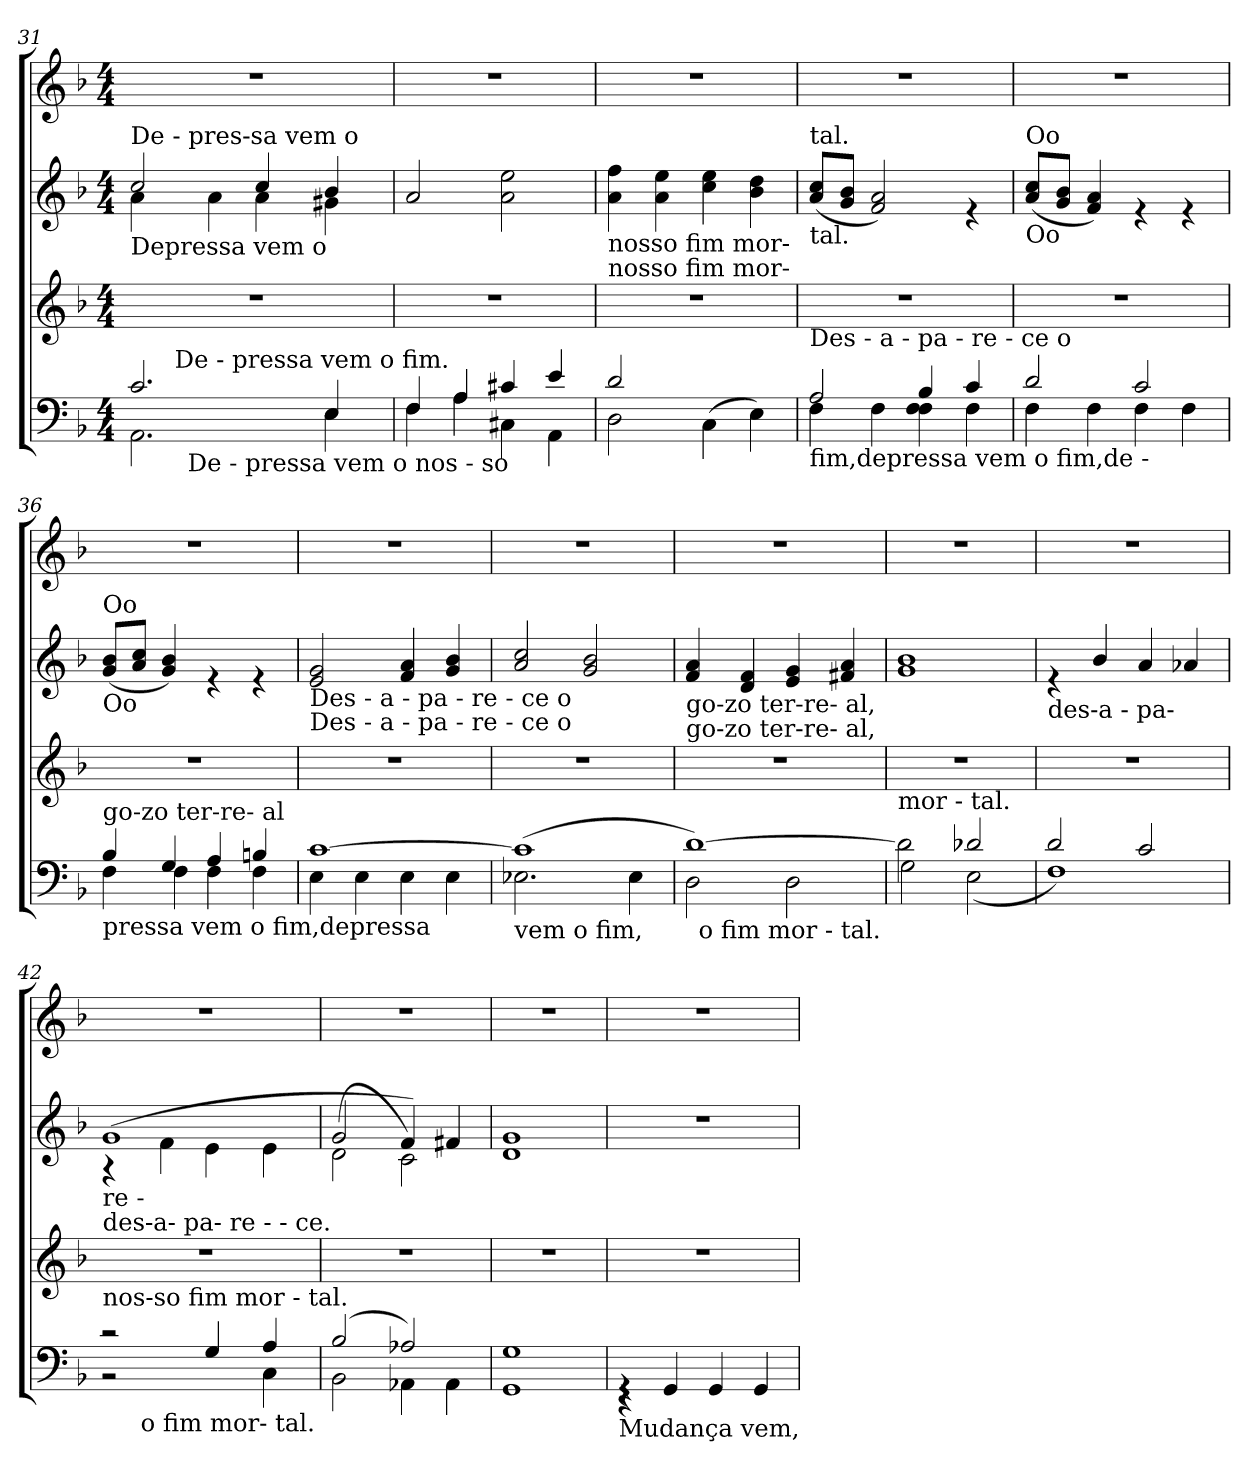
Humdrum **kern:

**kern	**kern	**kern	**kern
*part4	*part3	*part2	*part1
*staff4	*staff3	*staff2	*staff1
*clefF4	*clefG2	*clefG2	*clefG2
*k[b-]	*k[b-]	*k[b-]	*k[b-]
*F:	*F:	*F:	*F:
*M4/4	*M4/4	*M4/4	*M4/4
=31	=31	=31	=31
*^	*	*^	*
!	!	!	!LO:TX:a:t=De -  pres-sa     vem      o	!	!
!	!	!	!LO:TX:b:t=Depressa     vem      o	!	!
*^	*^	*	*	*	*
2.c/	2.AA\	8ryy	8.ryy	1r	4a\	2cc/	1r
.	.	32ryy	.	.	.	.	.
!	!	!LO:TX:a:t=De -  pressa  vem  o    fim.	!	!	!	!	!
.	.	2ryy	.	.	.	.	.
!	!	!	!LO:TX:b:t=De -  pressa  vem  o     nos -   so	!	!	!	!
.	.	.	2ryy	.	.	.	.
.	.	.	.	.	4a\	.	.
.	.	.	.	.	4a\	4cc/	.
.	.	4ryy	.	.	.	.	.
.	.	.	4ryy	.	.	.	.
4E/	4E\	.	.	.	4g#X\	4b-/	.
.	.	16.ryy	.	.	.	.	.
.	.	.	16ryy	.	.	.	.
*	*v	*v	*v	*	*v	*v	*
=32	=32	=32	=32	=32
4F/	4F\	1r	2a/	1r
4A/	4A\	.	.	.
4c#X/	4C#X\	.	2a\ 2ee\	.
4e/	4AA\	.	.	.
!!LO:LB:g=z
=33	=33	=33	=33	=33
!	!	!	!LO:TX:b:t=nosso  fim mor-	!
!	!	!	!LO:TX:b:t=nosso  fim mor-	!
2d/	2D\	1r	4a\ 4ff\	1r
.	.	.	4a\ 4ee\	.
2ryy	(>4C\	.	4cc\ 4ee\	.
.	4E\)	.	4b-\ 4dd\	.
!!LO:LB:g=z
=34	=34	=34	=34	=34
!	!	!	!LO:TX:a:t=tal.	!
!	!	!	!LO:TX:b:t=tal.	!
!LO:TX:a:t=Des - a - pa -  re -     ce o	!	!	!	!
!LO:TX:b:t=fim,depressa vem o fim,de -	!	!	!	!
2A/	4F\	1r	(<8a/ 8cc/L	1r
.	.	.	8g/ 8b-/J	.
.	4F\	.	2f/ 2a/)	.
4B-/	4F\ 4F\	.	.	.
4c/	4F\	.	4re	.
=35	=35	=35	=35	=35
!	!	!	!LO:TX:a:t=Oo	!
!	!	!	!LO:TX:b:t=Oo	!
2d/	4F\	1r	(<8a/ 8cc/L	1r
.	.	.	8g/ 8b-/J	.
.	4F\	.	4f/ 4a/)	.
2c/	4F\	.	4re	.
.	4F\	.	4re	.
=36	=36	=36	=36	=36
!	!	!	!LO:TX:a:t=Oo	!
!	!	!	!LO:TX:b:t=Oo	!
!LO:TX:a:t=go-zo ter-re-   al	!	!	!	!
!LO:TX:b:t=pressa vem o fim,depressa	!	!	!	!
4B-/	4F\	1r	(<8g/ 8b-/L	1r
.	.	.	8a/ 8cc/J	.
4G/	4F\	.	4g/ 4b-/)	.
4A/	4F\	.	4re	.
4Bn/	4F\	.	4re	.
=37	=37	=37	=37	=37
!	!	!	!LO:TX:b:t=Des - a - pa -   re -    ce   o	!
!	!	!	!LO:TX:b:t=Des - a - pa -   re -    ce   o	!
[>1c	4E\	1r	2e/ 2g/	1r
.	4E\	.	.	.
.	4E\	.	4f/ 4a/	.
.	4E\	.	4g/ 4b-/	.
=38	=38	=38	=38	=38
!LO:TX:b:t=vem      o       fim,	!	!	!	!
(>1c]	2.E-X\	1r	2a/ 2cc/	1r
.	.	.	2g/ 2b-/	.
.	4E-\	.	.	.
=39	=39	=39	=39	=39
!	!	!	!LO:TX:b:t=go-zo ter-re-   al,	!
!	!	!	!LO:TX:b:t=go-zo ter-re-   al,	!
*	*^	*	*	*
[>1d)	2D\	32ryy	1r	4f/ 4a/	1r
!	!	!LO:TX:b:t=o         fim     mor -     tal.	!	!	!
.	.	2ryy	.	.	.
.	.	.	.	4d/ 4f/	.
.	2D\	.	.	4e/ 4g/	.
.	.	4...ryy	.	.	.
.	.	.	.	4f#X/ 4a/	.
=40	=40	=40	=40	=40	=40
!LO:TX:a:t=mor -                tal.	!	!	!	!	!
*	*v	*v	*	*	*
2d\]	2G\	1r	1g 1b-	1r
2d-X/	(>2E\	.	.	.
!!LO:PB:g=z
=41	=41	=41	=41	=41
!	!	!	!LO:TX:b:t=des-a - pa-	!
2d/	1F)	1r	4re	1r
.	.	.	4b-/	.
2c/	.	.	4a/	.
.	.	.	4a-X/	.
!!LO:LB:g=z
=42	=42	=42	=42	=42
*	*	*	*^	*
!	!	!	!LO:TX:b:t=re -	!	!
!	!	!	!LO:TX:b:t=des-a- pa-   re -    -             ce.	!	!
!LO:TX:a:t=nos-so   fim    mor -     tal.	!	!	!	!	!
*	*^	*	*	*	*
2rc	2r	8.ryy	1r	4rA	(>1g	1r
!	!	!LO:TX:b:t=o     fim          mor- tal.	!	!	!	!
.	.	2ryy	.	.	.	.
.	.	.	.	4f\	.	.
4G/	4ryy	.	.	4e\	.	.
.	.	4ryy	.	.	.	.
4A/	4C\	.	.	4e\	.	.
.	.	16ryy	.	.	.	.
*	*v	*v	*	*	*	*
=43	=43	=43	=43	=43	=43
(<2B-/	2BB-\	1r	(>2d\	2g/	1r
2A-X/)	4AA-X\	.	2c\)	4f/)	.
.	4AA-\	.	.	4f#X/	.
=44	=44	=44	=44	=44	=44
!	!	!	!LO:TX:b:t=ce.	!	!
*v	*v	*	*v	*v	*
1GG 1G	1r	1d 1g	1r
=45	=45	=45	=45
*^	*	*	*
!LO:TX:b:t=Mudança  vem,	!	!	!	!
4rEE	4rGG	1r	1r	1r
4GG/	2.ryy	.	.	.
4GG/	.	.	.	.
4GG/	.	.	.	.
*v	*v	*	*	*
=	=	=	=
*-	*-	*-	*-
